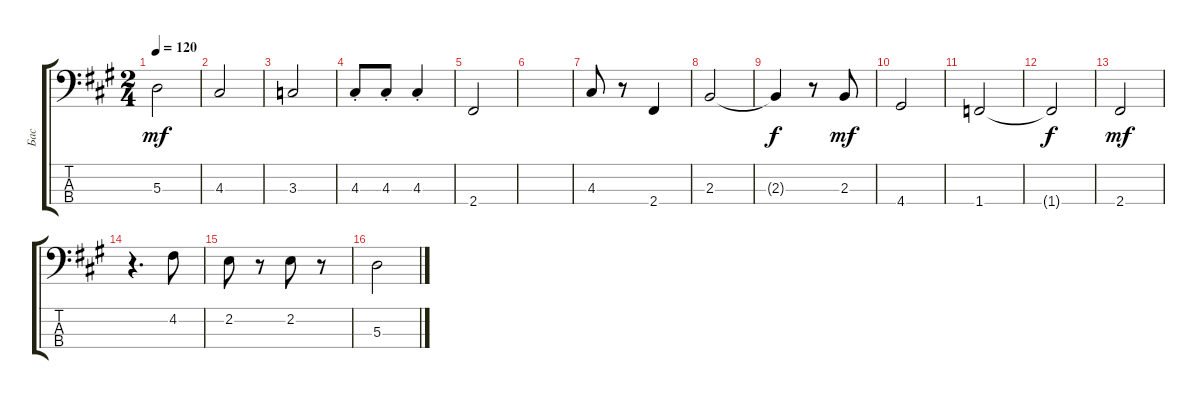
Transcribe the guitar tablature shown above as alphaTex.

\track ("Бас" "Бас") {instrument electricbassfinger}
\staff {score tabs}
\tuning (G2 D2 A1 E1) {hide}
\ts (2 4)
\tempo 120
\clef f4
\ks f#minor
5.3.2{dy mf} |
4.3.2 |
3.3.2 |
4.3{st}.8 4.3{st}.8 4.3{st}.4 |
2.4.2 |
|
4.3.8 r.8 2.4.4 |
2.3.2 |
2.3{t}.4{dy f} r.8 2.3.8{dy mf} |
4.4.2 |
1.4.2 |
1.4{t}.2{dy f} |
2.4.2{dy mf} |
r.4{d} 4.2.8 |
2.2.8 r.8 2.2.8 r.8 |
5.3.2
